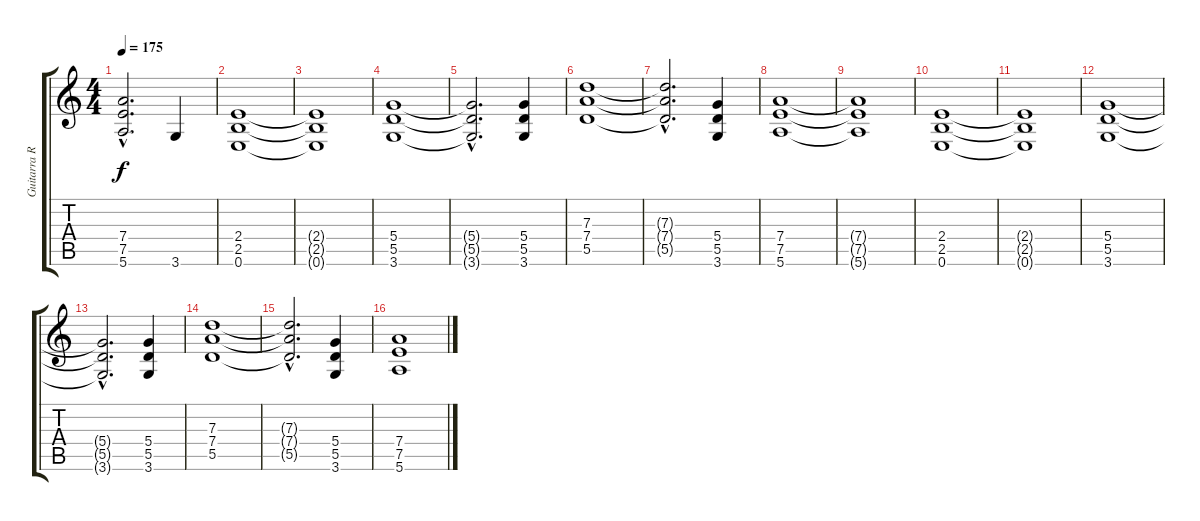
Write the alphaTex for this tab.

\track ("Guitarra Ritmica" "Guitarra R") {instrument distortionguitar}
\staff {score tabs}
\tuning (E4 B3 G3 D3 A2 E2) {hide}
\ts (4 4)
\tempo 175
\clef g2
\ks c
(7.4{hac t} 7.5{hac t} 5.6{hac t}).2{d dy f} 3.6.4 |
(2.4 2.5 0.6).1 |
(2.4{t} 2.5{t} 0.6{t}).1 |
(5.4 5.5 3.6).1 |
(5.4{hac t} 5.5{hac t} 3.6{hac t}).2{d} (5.4 5.5 3.6).4 |
(7.3 7.4 5.5).1 |
(7.3{hac t} 7.4{hac t} 5.5{hac t}).2{d} (5.4 5.5 3.6).4 |
(7.4 7.5 5.6).1 |
(7.4{t} 7.5{t} 5.6{t}).1 |
(2.4 2.5 0.6).1 |
(2.4{t} 2.5{t} 0.6{t}).1 |
(5.4 5.5 3.6).1 |
(5.4{hac t} 5.5{hac t} 3.6{hac t}).2{d} (5.4 5.5 3.6).4 |
(7.3 7.4 5.5).1 |
(7.3{hac t} 7.4{hac t} 5.5{hac t}).2{d} (5.4 5.5 3.6).4 |
(7.4 7.5 5.6).1
